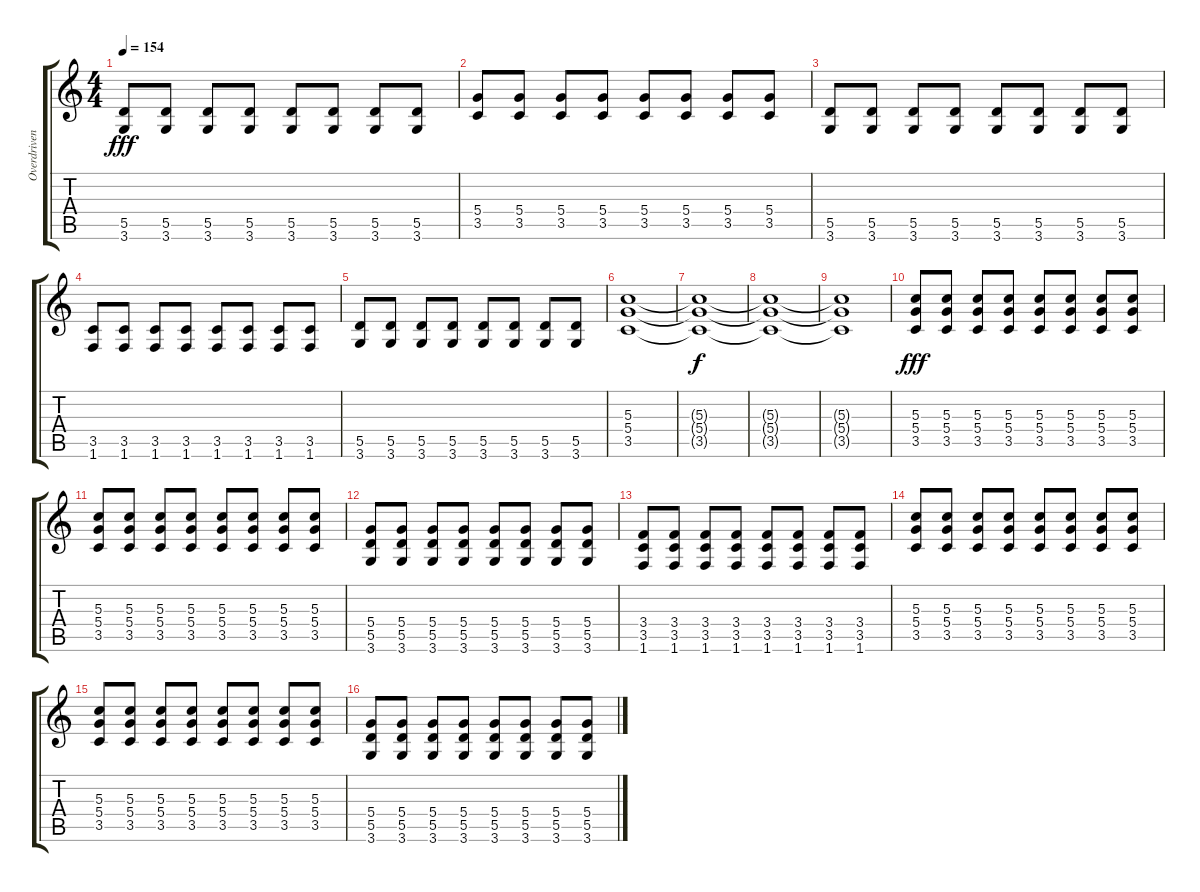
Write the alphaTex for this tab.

\track ("Overdriven Guitar 1" "Overdriven") {instrument overdrivenguitar}
\staff {score tabs}
\tuning (E4 B3 G3 D3 A2 E2) {hide}
\ts (4 4)
\tempo 154
\clef g2
\ks c
(5.5 3.6).8{dy fff} (5.5 3.6).8 (5.5 3.6).8 (5.5 3.6).8 (5.5 3.6).8 (5.5 3.6).8 (5.5 3.6).8 (5.5 3.6).8 |
(5.4 3.5).8 (5.4 3.5).8 (5.4 3.5).8 (5.4 3.5).8 (5.4 3.5).8 (5.4 3.5).8 (5.4 3.5).8 (5.4 3.5).8 |
(5.5 3.6).8 (5.5 3.6).8 (5.5 3.6).8 (5.5 3.6).8 (5.5 3.6).8 (5.5 3.6).8 (5.5 3.6).8 (5.5 3.6).8 |
(3.5 1.6).8 (3.5 1.6).8 (3.5 1.6).8 (3.5 1.6).8 (3.5 1.6).8 (3.5 1.6).8 (3.5 1.6).8 (3.5 1.6).8 |
(5.5 3.6).8 (5.5 3.6).8 (5.5 3.6).8 (5.5 3.6).8 (5.5 3.6).8 (5.5 3.6).8 (5.5 3.6).8 (5.5 3.6).8 |
(5.3 5.4 3.5).1 |
(5.3{t} 5.4{t} 3.5{t}).1{dy f} |
(5.3{t} 5.4{t} 3.5{t}).1 |
(5.3{t} 5.4{t} 3.5{t}).1 |
(5.3 5.4 3.5).8{dy fff} (5.3 5.4 3.5).8 (5.3 5.4 3.5).8 (5.3 5.4 3.5).8 (5.3 5.4 3.5).8 (5.3 5.4 3.5).8 (5.3 5.4 3.5).8 (5.3 5.4 3.5).8 |
(5.3 5.4 3.5).8 (5.3 5.4 3.5).8 (5.3 5.4 3.5).8 (5.3 5.4 3.5).8 (5.3 5.4 3.5).8 (5.3 5.4 3.5).8 (5.3 5.4 3.5).8 (5.3 5.4 3.5).8 |
(5.4 5.5 3.6).8 (5.4 5.5 3.6).8 (5.4 5.5 3.6).8 (5.4 5.5 3.6).8 (5.4 5.5 3.6).8 (5.4 5.5 3.6).8 (5.4 5.5 3.6).8 (5.4 5.5 3.6).8 |
(3.4 3.5 1.6).8 (3.4 3.5 1.6).8 (3.4 3.5 1.6).8 (3.4 3.5 1.6).8 (3.4 3.5 1.6).8 (3.4 3.5 1.6).8 (3.4 3.5 1.6).8 (3.4 3.5 1.6).8 |
(5.3 5.4 3.5).8 (5.3 5.4 3.5).8 (5.3 5.4 3.5).8 (5.3 5.4 3.5).8 (5.3 5.4 3.5).8 (5.3 5.4 3.5).8 (5.3 5.4 3.5).8 (5.3 5.4 3.5).8 |
(5.3 5.4 3.5).8 (5.3 5.4 3.5).8 (5.3 5.4 3.5).8 (5.3 5.4 3.5).8 (5.3 5.4 3.5).8 (5.3 5.4 3.5).8 (5.3 5.4 3.5).8 (5.3 5.4 3.5).8 |
(5.4 5.5 3.6).8 (5.4 5.5 3.6).8 (5.4 5.5 3.6).8 (5.4 5.5 3.6).8 (5.4 5.5 3.6).8 (5.4 5.5 3.6).8 (5.4 5.5 3.6).8 (5.4 5.5 3.6).8
